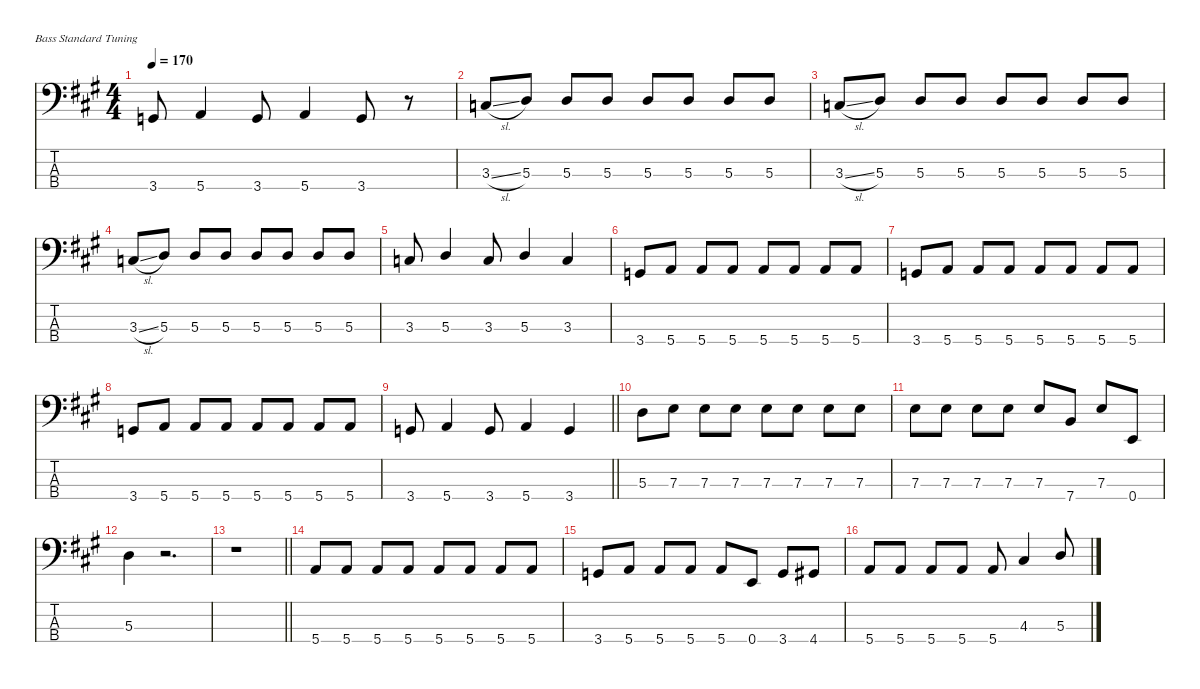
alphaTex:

\defaultSystemsLayout 4
\hideDynamics
\bracketExtendMode nobrackets
\singleTrackTrackNamePolicy hidden
\multiTrackTrackNamePolicy hidden
\firstSystemTrackNameMode fullname
\firstSystemTrackNameOrientation horizontal
\otherSystemsTrackNameOrientation horizontal
\track ("Bass" "el.bs.") {defaultSystemsLayout 8 instrument electricbasspick}
\staff {score tabs}
\tuning (G2 D2 A1 E1)
\ts (4 4)
\tempo 170
\clef f4
\ks a
3.4{acc forcenatural}.8{dy f beam Up} 5.4{acc forcenatural}.4{beam Up} 3.4{acc forcenatural}.8{beam Up} 5.4{acc forcenatural}.4{beam Up} 3.4{acc forcenatural}.8{beam Up} r.8{beam Up} |
3.3{sl acc forcenatural}.8{beam Up} 5.3{acc forcenatural}.8{beam Up} 5.3{acc forcenatural}.8{beam Up} 5.3{acc forcenatural}.8{beam Up} 5.3{acc forcenatural}.8{beam Up} 5.3{acc forcenatural}.8{beam Up} 5.3{acc forcenatural}.8{beam Up} 5.3{acc forcenatural}.8{beam Up} |
3.3{sl acc forcenatural}.8{beam Up} 5.3{acc forcenatural}.8{beam Up} 5.3{acc forcenatural}.8{beam Up} 5.3{acc forcenatural}.8{beam Up} 5.3{acc forcenatural}.8{beam Up} 5.3{acc forcenatural}.8{beam Up} 5.3{acc forcenatural}.8{beam Up} 5.3{acc forcenatural}.8{beam Up} |
3.3{sl acc forcenatural}.8{beam Up} 5.3{acc forcenatural}.8{beam Up} 5.3{acc forcenatural}.8{beam Up} 5.3{acc forcenatural}.8{beam Up} 5.3{acc forcenatural}.8{beam Up} 5.3{acc forcenatural}.8{beam Up} 5.3{acc forcenatural}.8{beam Up} 5.3{acc forcenatural}.8{beam Up} |
3.3{acc forcenatural}.8{beam Up} 5.3{acc forcenatural}.4{beam Up} 3.3{acc forcenatural}.8{beam Up} 5.3{acc forcenatural}.4{beam Up} 3.3{acc forcenatural}.4{beam Up} |
3.4{acc forcenatural}.8{beam Up} 5.4{acc forcenatural}.8{beam Up} 5.4{acc forcenatural}.8{beam Up} 5.4{acc forcenatural}.8{beam Up} 5.4{acc forcenatural}.8{beam Up} 5.4{acc forcenatural}.8{beam Up} 5.4{acc forcenatural}.8{beam Up} 5.4{acc forcenatural}.8{beam Up} |
3.4{acc forcenatural}.8{beam Up} 5.4{acc forcenatural}.8{beam Up} 5.4{acc forcenatural}.8{beam Up} 5.4{acc forcenatural}.8{beam Up} 5.4{acc forcenatural}.8{beam Up} 5.4{acc forcenatural}.8{beam Up} 5.4{acc forcenatural}.8{beam Up} 5.4{acc forcenatural}.8{beam Up} |
3.4{acc forcenatural}.8{beam Up} 5.4{acc forcenatural}.8{beam Up} 5.4{acc forcenatural}.8{beam Up} 5.4{acc forcenatural}.8{beam Up} 5.4{acc forcenatural}.8{beam Up} 5.4{acc forcenatural}.8{beam Up} 5.4{acc forcenatural}.8{beam Up} 5.4{acc forcenatural}.8{beam Up} |
\barLineRight lightlight
3.4{acc forcenatural}.8{beam Up} 5.4{acc forcenatural}.4{beam Up} 3.4{acc forcenatural}.8{beam Up} 5.4{acc forcenatural}.4{beam Up} 3.4{acc forcenatural}.4{beam Up} |
5.3{acc forcenatural}.8{beam Down} 7.3{acc forcenatural}.8{beam Down} 7.3{acc forcenatural}.8{beam Down} 7.3{acc forcenatural}.8{beam Down} 7.3{acc forcenatural}.8{beam Down} 7.3{acc forcenatural}.8{beam Down} 7.3{acc forcenatural}.8{beam Down} 7.3{acc forcenatural}.8{beam Down} |
7.3{acc forcenatural}.8{beam Down} 7.3{acc forcenatural}.8{beam Down} 7.3{acc forcenatural}.8{beam Down} 7.3{acc forcenatural}.8{beam Down} 7.3{acc forcenatural}.8{beam Up} 7.4{acc forcenatural}.8{beam Up} 7.3{acc forcenatural}.8{beam Up} 0.4{acc forcenatural}.8{beam Up} |
5.3{acc forcenatural}.4{beam Down} r.2{d beam Down} |
\barLineRight lightlight
r.1{beam Down} |
5.4{acc forcenatural}.8{beam Up} 5.4{acc forcenatural}.8{beam Up} 5.4{acc forcenatural}.8{beam Up} 5.4{acc forcenatural}.8{beam Up} 5.4{acc forcenatural}.8{beam Up} 5.4{acc forcenatural}.8{beam Up} 5.4{acc forcenatural}.8{beam Up} 5.4{acc forcenatural}.8{beam Up} |
3.4{acc forcenatural}.8{beam Up} 5.4{acc forcenatural}.8{beam Up} 5.4{acc forcenatural}.8{beam Up} 5.4{acc forcenatural}.8{beam Up} 5.4{acc forcenatural}.8{beam Up} 0.4{acc forcenatural}.8{beam Up} 3.4{acc forcenatural}.8{beam Up} 4.4{acc #}.8{beam Up} |
5.4{acc forcenatural}.8{beam Up} 5.4{acc forcenatural}.8{beam Up} 5.4{acc forcenatural}.8{beam Up} 5.4{acc forcenatural}.8{beam Up} 5.4{acc forcenatural}.8{beam Up} 4.3{acc #}.4{beam Up} 5.3{acc forcenatural}.8{beam Up}
